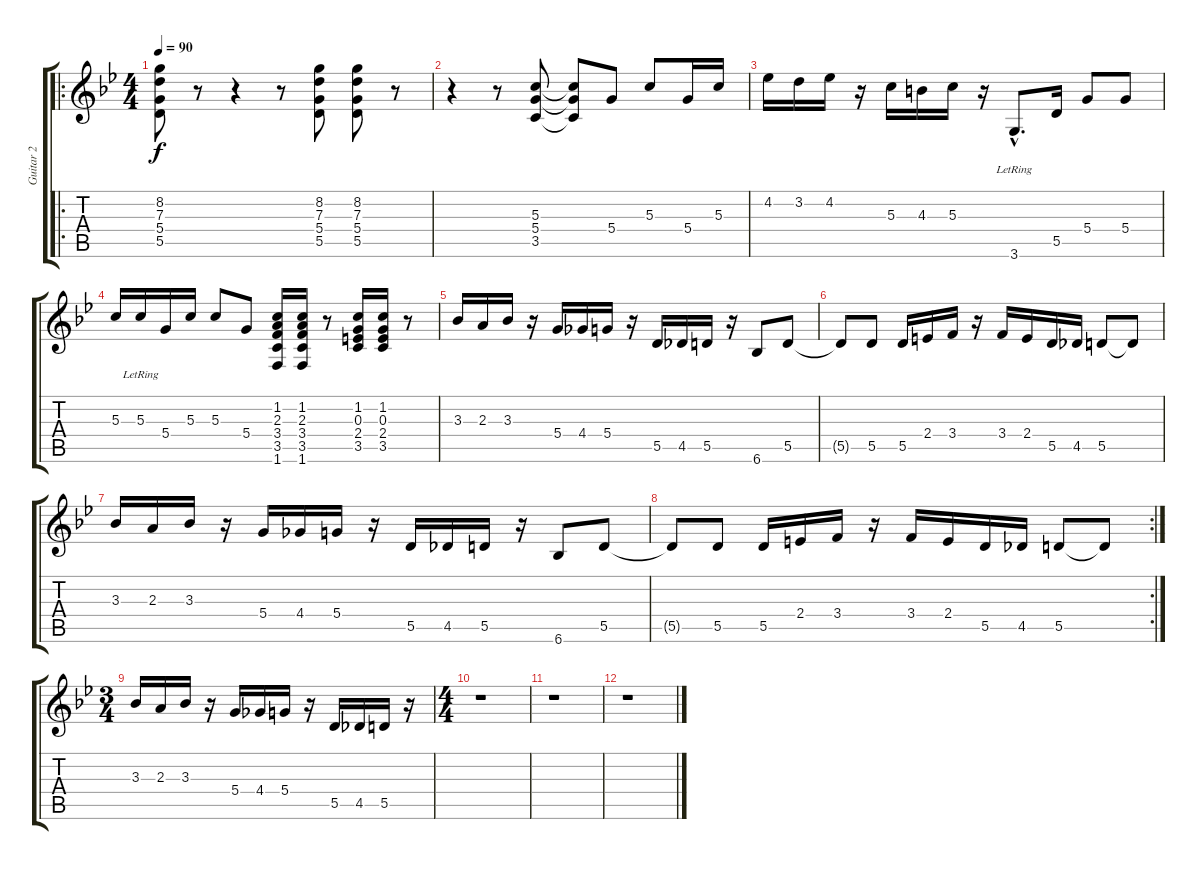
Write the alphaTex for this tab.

\track ("Guitar 2" "Guitar 2") {instrument electricguitarmuted}
\staff {score tabs}
\tuning (E4 B3 G3 D3 A2 E2) {hide}
\ro
\ts (4 4)
\tempo 90
\clef g2
\ks bb
(8.2 7.3 5.4 5.5).8{dy f} r.8 r.4 r.8 (8.2 7.3 5.4 5.5).8 (8.2 7.3 5.4 5.5).8 r.8 |
r.4 r.8 (5.3 5.4 3.5).8 (5.3{t} 5.4{t} 3.5{t}).8 5.4.8 5.3.8 5.4.16 5.3.16 |
4.2.16 3.2.16 4.2.16 r.16 5.3.16 4.3.16 5.3.16 r.16 3.6{hac lr}.8{d} 5.5.16 5.4.8 5.4.8 |
5.3.16 5.3{lr}.16 5.4.16 5.3.16 5.3.8 5.4.8 (1.2 2.3 3.4 3.5 1.6).16 (1.2 2.3 3.4 3.5 1.6).16 r.8 (1.2 0.3 2.4 3.5).16 (1.2 0.3 2.4 3.5).16 r.8 |
3.3.16 2.3.16 3.3.16 r.16 5.4.16 4.4.16 5.4.16 r.16 5.5.16 4.5.16 5.5.16 r.16 6.6.8 5.5.8 |
5.5{t}.8 5.5.8 5.5.16 2.4.16 3.4.16 r.16 3.4.16 2.4.16 5.5.16 4.5.16 5.5.8 5.5{t}.8 |
3.3.16 2.3.16 3.3.16 r.16 5.4.16 4.4.16 5.4.16 r.16 5.5.16 4.5.16 5.5.16 r.16 6.6.8 5.5.8 |
\rc 2
5.5{t}.8 5.5.8 5.5.16 2.4.16 3.4.16 r.16 3.4.16 2.4.16 5.5.16 4.5.16 5.5.8 5.5{t}.8 |
\ts (3 4)
3.3.16 2.3.16 3.3.16 r.16 5.4.16 4.4.16 5.4.16 r.16 5.5.16 4.5.16 5.5.16 r.16 |
\ts (4 4)
r.1 |
r.1 |
r.1
